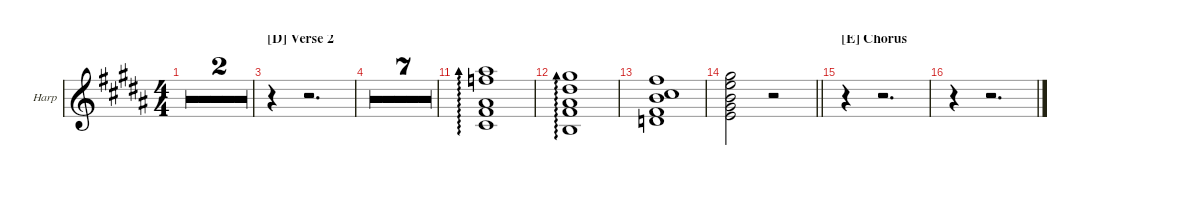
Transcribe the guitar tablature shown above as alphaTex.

\hideDynamics
\bracketExtendMode groupsimilarinstruments
\firstSystemTrackNameOrientation horizontal
\otherSystemsTrackNameOrientation horizontal
\track ("Harp" "Harp") {multiBarRest instrument orchestralharp}
\staff {score}
\tuning (E4 B3 G3 D3 A2 E2)
\ts (4 4)
\tf triplet16th
\tempo 93
\clef g2
\ks b
r.4{dy f} r.2{d} |
r.4 r.2{d} |
\section ("D" "Verse 2")
r.4 r.2{d} |
r.4 r.2{d} |
r.4 r.2{d} |
r.4 r.2{d} |
r.4 r.2{d} |
r.4 r.2{d} |
r.4 r.2{d} |
r.4 r.2{d} |
(18.1{acc #} 18.2{acc forcenatural} 15.3{acc #} 16.4{acc #} 16.5{acc #}).1{ad 480 dy mf} |
(16.1{acc #} 16.2{acc #} 15.3{acc #} 16.4{acc #} 14.5{acc forcenatural}).1{ad 480} |
(14.1{acc #} 14.2{acc #} 16.3{acc forcenatural} 16.4{acc #} 17.5{acc forcenatural}).1 |
\barLineRight lightlight
(16.1{acc #} 17.2{acc forcenatural} 16.3{acc forcenatural} 18.4{acc #} 19.5{acc forcenatural}).2 r.2 |
\section ("E" "Chorus")
r.4 r.2{d} |
r.4 r.2{d}
